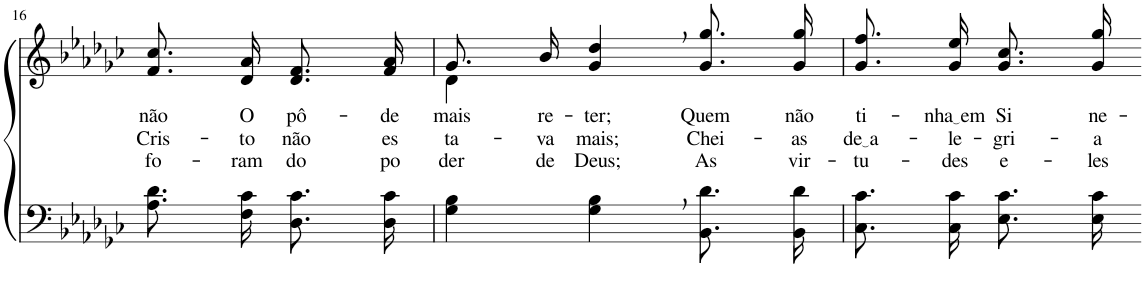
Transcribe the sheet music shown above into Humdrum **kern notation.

**kern	**kern	**text	**text	**text
*part2	*part1	*part1	*part1	*part1
*staff2	*staff1	*staff1	*staff1	*staff1
*I"Parte III e IV	*I"Parte I e II	*	*	*
!!LO:PB:g=z
*clefF4	*clefG2	*	*	*
*Trd2c3	*Trd2c3	*	*	*
*k[b-e-a-d-g-c-]	*k[b-e-a-d-g-c-]	*	*	*
*M3/4	*M3/4	*	*	*
=16	=16	=16	=16	=16
!	!	!LO:LY:b	!LO:LY:b	!LO:LY:b
8.A-\ 8.d-\L	8.f/ 8.cc-/L	não	Cris-	fo-
!	!	!LO:LY:b	!LO:LY:b	!LO:LY:b
16F\ 16c-\Jk	16d-/ 16a-/Jk	O	-to	-ram
!	!	!LO:LY:b	!LO:LY:b	!LO:LY:b
8.D-\ 8.c-\L	8.d-/ 8.f/L	pô-	não	do
!	!	!LO:LY:b	!LO:LY:b	!LO:LY:b
16D-\ 16c-\Jk	16f/ 16a-/Jk	-de	es-	po-
=17	=17	=17	=17	=17
*	*^	*	*	*
!	!	!	!LO:LY:b	!LO:LY:b	!LO:LY:b
4G-\ 4B-\	8.g-/L	4d-\	mais	-ta-	-der
!	!	!	!LO:LY:b	!LO:LY:b	!LO:LY:b
.	16b-/Jk	.	re-	-va	de
!	!	!	!LO:LY:b	!LO:LY:b	!LO:LY:b
4G-\, 4B-\,	4g-/, 4dd-/,	2ryy	-ter;	mais;	Deus;
!	!	!	!LO:LY:b	!LO:LY:b	!LO:LY:b
8.BB-\ 8.d-\L	8.g-\ 8.gg-\L	.	Quem	Chei-	As
!	!	!	!LO:LY:b	!LO:LY:b	!LO:LY:b
16BB-\ 16d-\Jk	16g-\ 16gg-\Jk	.	não	-as	vir-
*	*v	*v	*	*	*
=18	=18	=18	=18	=18
!	!	!LO:LY:b	!LO:LY:b	!LO:LY:b
8.C-\ 8.c-\L	8.g-\ 8.ff\L	ti-	de a	-tu-
!	!	!LO:LY:b	!LO:LY:b	!LO:LY:b
16C-\ 16c-\Jk	16g-\ 16ee-\Jk	nha em	-le-	-des
!	!	!LO:LY:b	!LO:LY:b	!LO:LY:b
8.E-\ 8.c-\L	8.g-\ 8.cc-\L	Si	-gri-	e-
!	!	!LO:LY:b	!LO:LY:b	!LO:LY:b
16E-\ 16c-\Jk	16g-\ 16gg-\Jk	ne-	-a	-les
=-	=-	=-	=-	=-
*-	*-	*-	*-	*-
